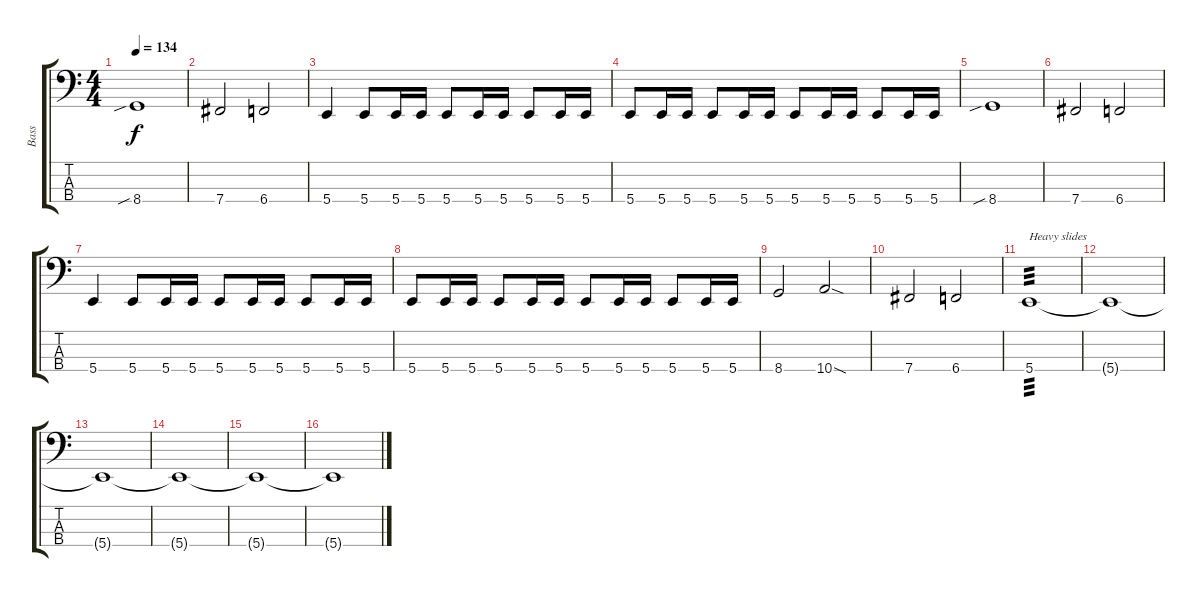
\track ("Bass" "Bass") {instrument electricbassfinger}
\staff {score tabs}
\tuning (D2 A1 E1 B0) {hide}
\ts (4 4)
\tempo 134
\clef f4
\ks c
8.4{sib}.1{dy f} |
7.4.2 6.4.2 |
5.4.4 5.4.8 5.4.16 5.4.16 5.4.8 5.4.16 5.4.16 5.4.8 5.4.16 5.4.16 |
5.4.8 5.4.16 5.4.16 5.4.8 5.4.16 5.4.16 5.4.8 5.4.16 5.4.16 5.4.8 5.4.16 5.4.16 |
8.4{sib}.1 |
7.4.2 6.4.2 |
5.4.4 5.4.8 5.4.16 5.4.16 5.4.8 5.4.16 5.4.16 5.4.8 5.4.16 5.4.16 |
5.4.8 5.4.16 5.4.16 5.4.8 5.4.16 5.4.16 5.4.8 5.4.16 5.4.16 5.4.8 5.4.16 5.4.16 |
8.4.2 10.4{sod}.2 |
7.4.2 6.4.2 |
5.4.1{txt "Heavy slides" tp 3} |
5.4{t}.1 |
5.4{t}.1 |
5.4{t}.1 |
5.4{t}.1 |
5.4{t}.1{volume 15}
